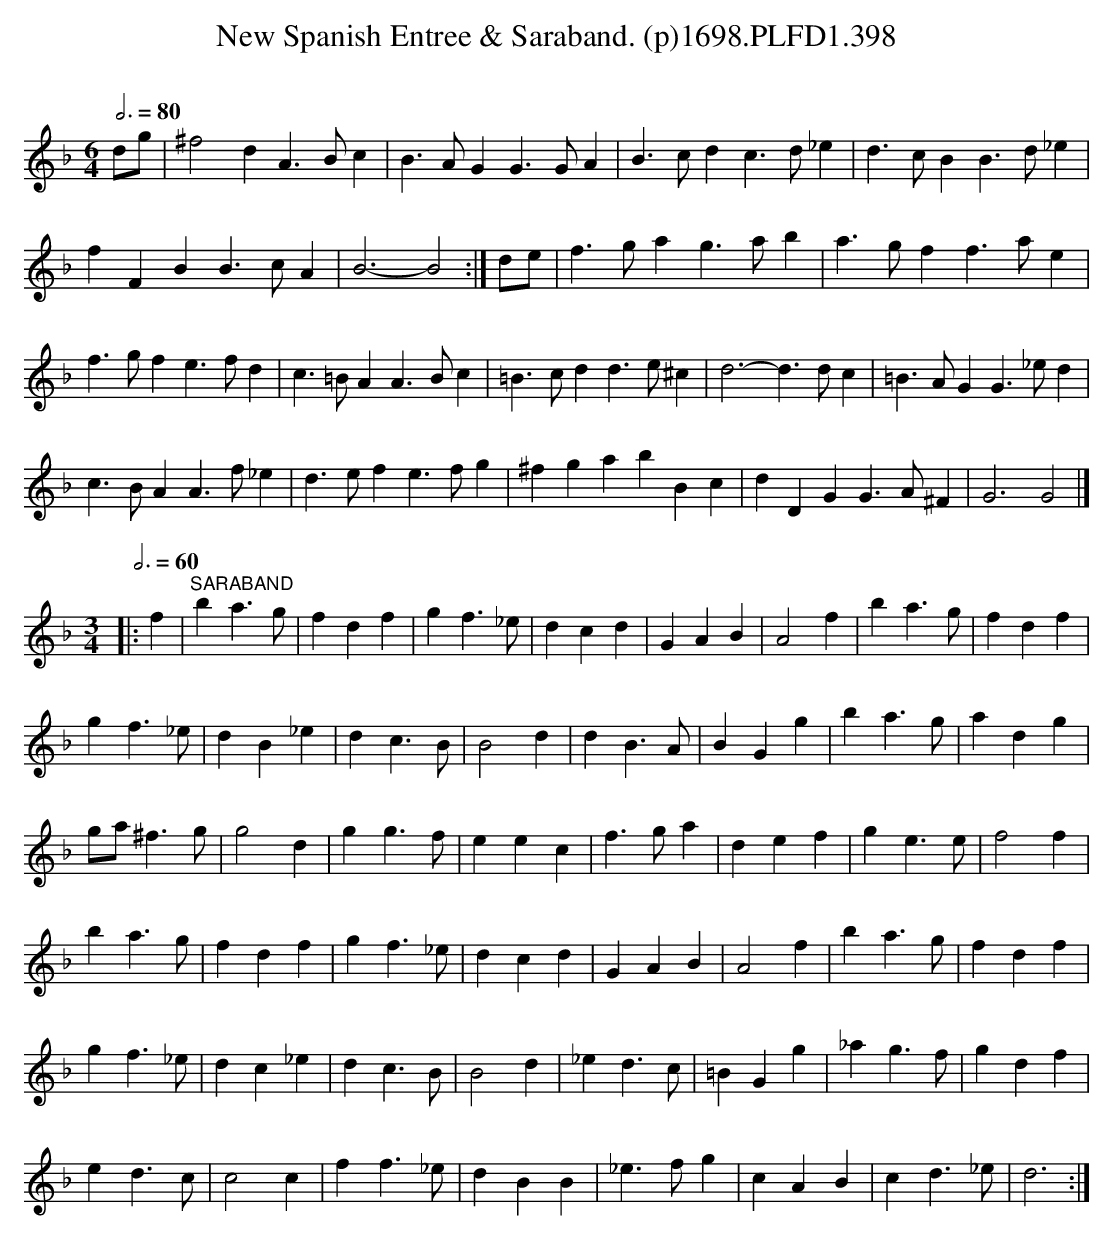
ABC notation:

X:1
T:New Spanish Entree & Saraband. (p)1698.PLFD1.398
M:6/4
L:1/4
Q:3/4=80
O:
K:Gdor
d/g/|^f2dA>Bc|B>AGG>GA|B>cdc>d_e|d>cBB>d_e|
fFBB>cA|B3-B2:|d/e/|f>gag>ab|a>gff>ae|
f>gfe>fd|c>=BAA>Bc|=B>cdd>e^c|d3-d>dc|=B>AGG>_ed|
c>BAA>f_e|d>efe>fg|^fgabBc|dDGG>A^F|G3G2|]
M:3/4
L:1/4
Q:3/4=60
|:f|"^SARABAND"ba>g|fdf|gf>_e|dcd|GAB|A2f|ba>g|fdf|
gf>_e|dB_e|dc>B|B2d|dB>A|BGg|ba>g|adg|
g/a/^f>g|g2d|gg>f|eec|f>ga|def|ge>e|f2f|
ba>g|fdf|gf>_e|dcd|GAB|A2f|ba>g|fdf|
gf>_e|dc_e|dc>B|B2d|_ed>c|=BGg|_ag>f|gdf|
ed>c|c2c|ff>_e|dBB|_e>fg|cAB|cd>_e|d3:|
